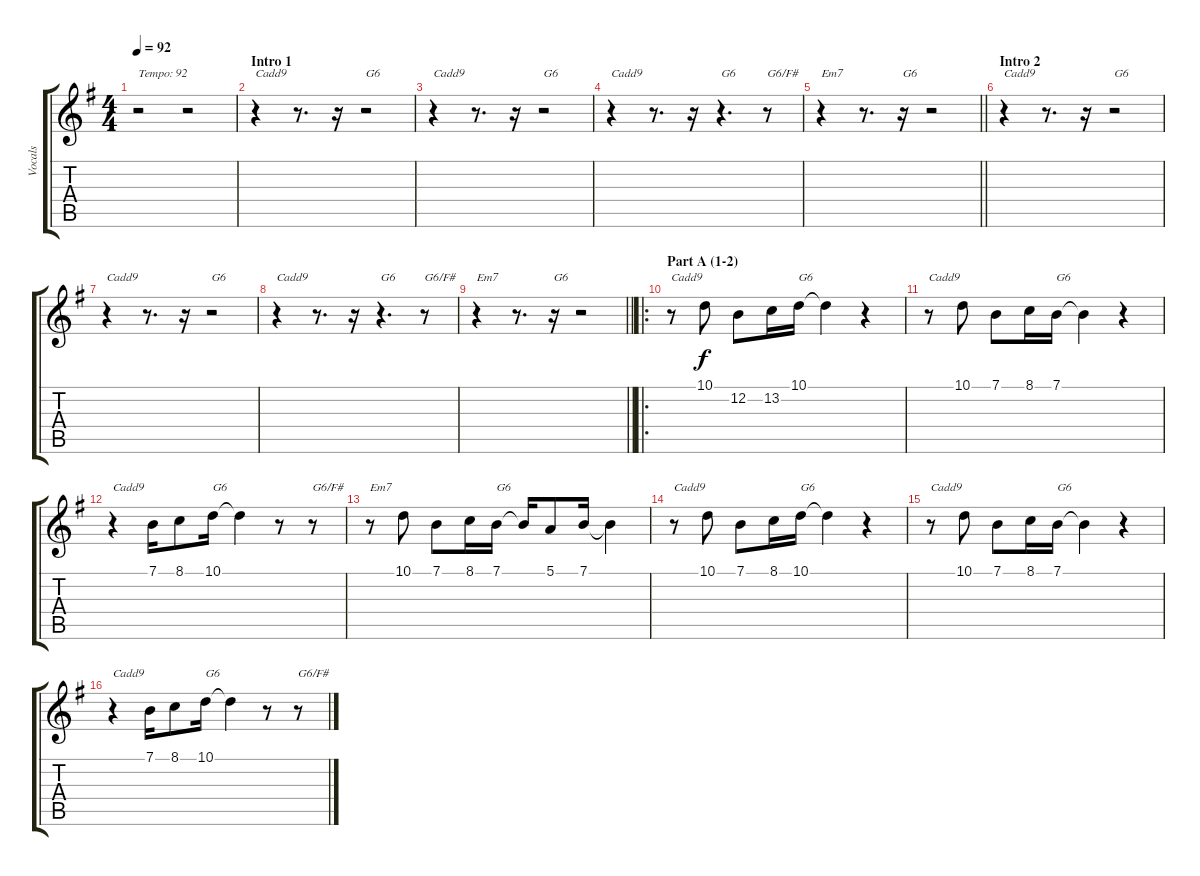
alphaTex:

\track ("Vocals" "Vocals") {instrument trumpet}
\staff {score tabs}
\tuning (E4 B3 G3 D3 A2 E2) {hide}
\ts (4 4)
\tempo 92
\clef g2
\ks g
r.2{txt "Tempo: 92" dy f instrument trumpet} r.2 |
\section ("" "Intro 1")
r.4{txt "Cadd9"} r.8{d} r.16 r.2{txt "G6"} |
r.4{txt "Cadd9"} r.8{d} r.16 r.2{txt "G6"} |
r.4{txt "Cadd9"} r.8{d} r.16 r.4{d txt "G6"} r.8{txt "G6/F#"} |
\barLineRight lightlight
r.4{txt "Em7"} r.8{d} r.16{txt "G6"} r.2 |
\section ("" "Intro 2")
r.4{txt "Cadd9"} r.8{d} r.16 r.2{txt "G6"} |
r.4{txt "Cadd9"} r.8{d} r.16 r.2{txt "G6"} |
r.4{txt "Cadd9"} r.8{d} r.16 r.4{d txt "G6"} r.8{txt "G6/F#"} |
\barLineRight lightlight
r.4{txt "Em7"} r.8{d} r.16{txt "G6"} r.2 |
\ro
\section ("" "Part A (1-2)")
r.8{txt "Cadd9"} 10.1.8 12.2.8 13.2.16 10.1.16{txt "G6"} 10.1{t}.4 r.4 |
r.8{txt "Cadd9"} 10.1.8 7.1.8 8.1.16 7.1.16{txt "G6"} 7.1{t}.4 r.4 |
r.4{txt "Cadd9"} 7.1.16 8.1.8 10.1.16{txt "G6"} 10.1{t}.4 r.8 r.8{txt "G6/F#"} |
r.8{txt "Em7"} 10.1.8 7.1.8 8.1.16 7.1.16{txt "G6"} 7.1{t}.16 5.1.8 7.1.16 7.1{t}.4 |
r.8{txt "Cadd9"} 10.1.8 7.1.8 8.1.16 10.1.16{txt "G6"} 10.1{t}.4 r.4 |
r.8{txt "Cadd9"} 10.1.8 7.1.8 8.1.16 7.1.16{txt "G6"} 7.1{t}.4 r.4 |
r.4{txt "Cadd9"} 7.1.16 8.1.8 10.1.16{txt "G6"} 10.1{t}.4 r.8 r.8{txt "G6/F#"}
